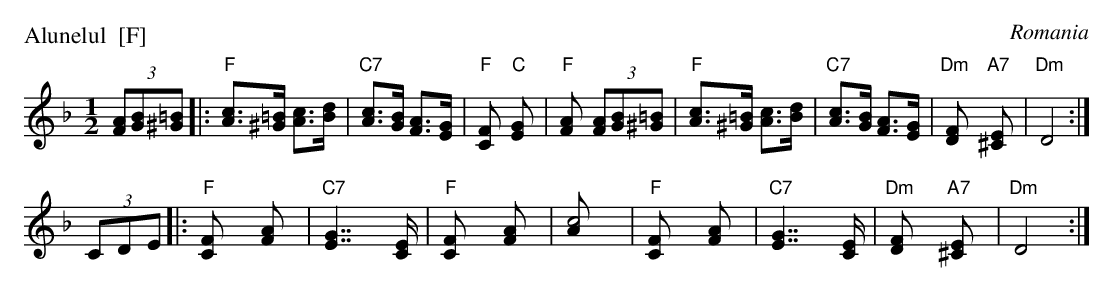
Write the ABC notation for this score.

X:1
P: Alunelul  [F]
O: Romania
M: 1/2
L: 1/8
K: F
(3[AF][BG][=B^G] \
|: "F"[cA]>[=B^G] [cA]>[dB] | "C7"[cA]>[BG] [AF]>[GE] \
| "F"[F2C] "C"[G2E] | "F"[A2F] (3[AF][BG][=B^G] \
| "F"[cA]>[=B^G] [cA]>[dB] | "C7"[cA]>[BG] [AF]>[GE] \
| "Dm"[F2D] "A7"[E2^C] | "Dm"[D4] :|
(3CDE \
|: "F"[F2C] [A2F] | "C7"[G2E2]>>[E2C2] \
| "F"[F2C] [A2F] | [c4A] \
| "F"[F2C] [A2F] | "C7"[G2E2]>>[E2C2] \
| "Dm"[F2D] "A7"[E2^C] | "Dm"[D4] :|
